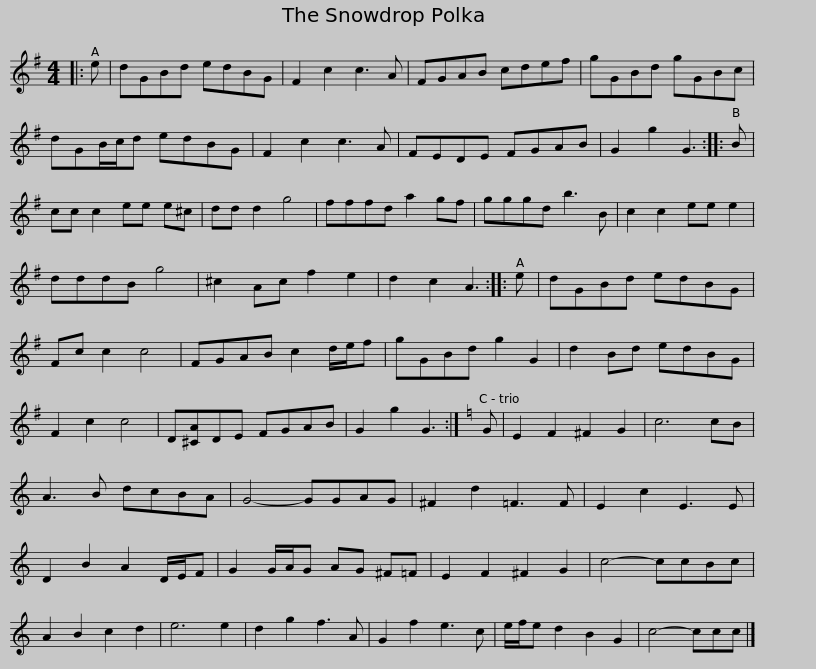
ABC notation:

X:1
L:1/8
M:4/4
I:linebreak $
K:G
V:1 treble
V:1
|: e | dGBd edBG | F2 c2 c3 A | FGAB cdef | gGBd gGBc | %5
 dGB/c/d edBG |$ F2 c2 c3 A | FEDE FGAB | G2 g2 G3 :: B | %10
 cc c2 ee e^c | dd d2 g4 | fffd a2 gf | gggd b3 B |$ c2 c2 ee e2 | %15
 dddB g4 | ^c2 Ac f2 e2 | d2 c2 A3 :: e | dGBd edBG | %20
 Fc c2 c4 | FGAB c2 d/e/f |$ gGBd g2 G2 | d2 Bd edBG | F2 c2 c4 | %25
 D[^CA]DE FGAB | G2 g2 G3 :|[K:C] G | E2 F2 ^F2 G2 | c6 cB |$ %30
 A3 B dcBA | G4- GGAG | ^F2 d2 =F3 F | E2 c2 E3 E | D2 B2 A2 D/E/F | %35
 G2 G/A/G AG ^F=F | E2 F2 ^F2 G2 |$ c4- ccBc | A2 B2 c2 d2 | e6 e2 | %40
 d2 g2 f3 A | G2 f2 e3 c | e/f/e d2 B2 G2 | c4- ccc |] %44
